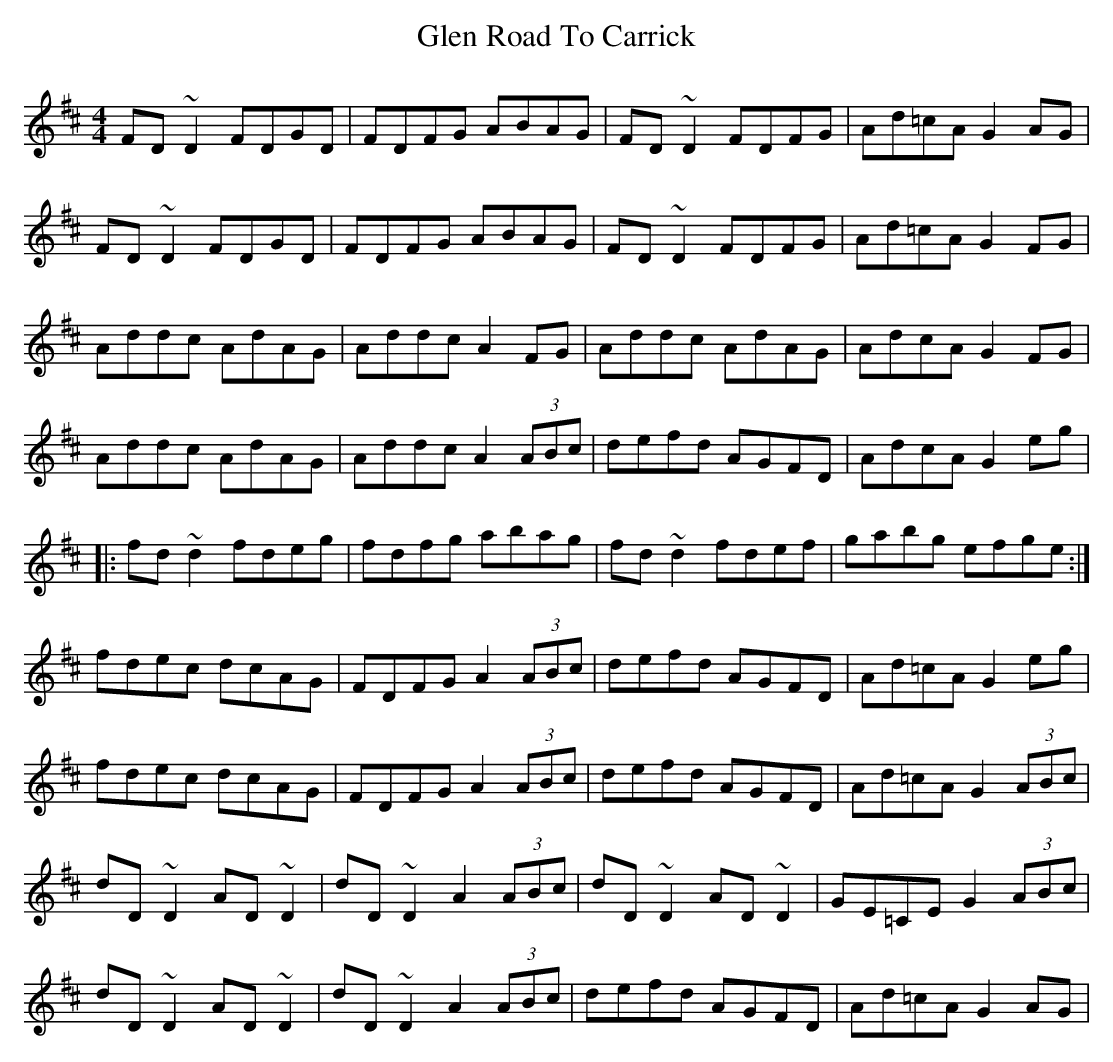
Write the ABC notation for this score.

X:1
T: Glen Road To Carrick
M: 4/4
L: 1/8
K: D
FD~D2 FDGD|FDFG ABAG|FD~D2 FDFG|Ad=cA G2AG|
FD~D2 FDGD|FDFG ABAG|FD~D2 FDFG|Ad=cA G2FG|
Addc AdAG|Addc A2FG|Addc AdAG|AdcA G2FG|
Addc AdAG|Addc A2(3ABc|defd AGFD|AdcA G2eg|
|:fd~d2 fdeg|fdfg abag|fd~d2 fdef|gabg efge:|
fdec dcAG|FDFG A2(3ABc|defd AGFD|Ad=cA G2eg|
fdec dcAG|FDFG A2(3ABc|defd AGFD|Ad=cA G2(3ABc|
dD~D2 AD~D2|dD~D2 A2(3ABc|dD~D2 AD~D2|GE=CE G2(3ABc|
dD~D2 AD~D2|dD~D2 A2(3ABc|defd AGFD|Ad=cA G2AG|
